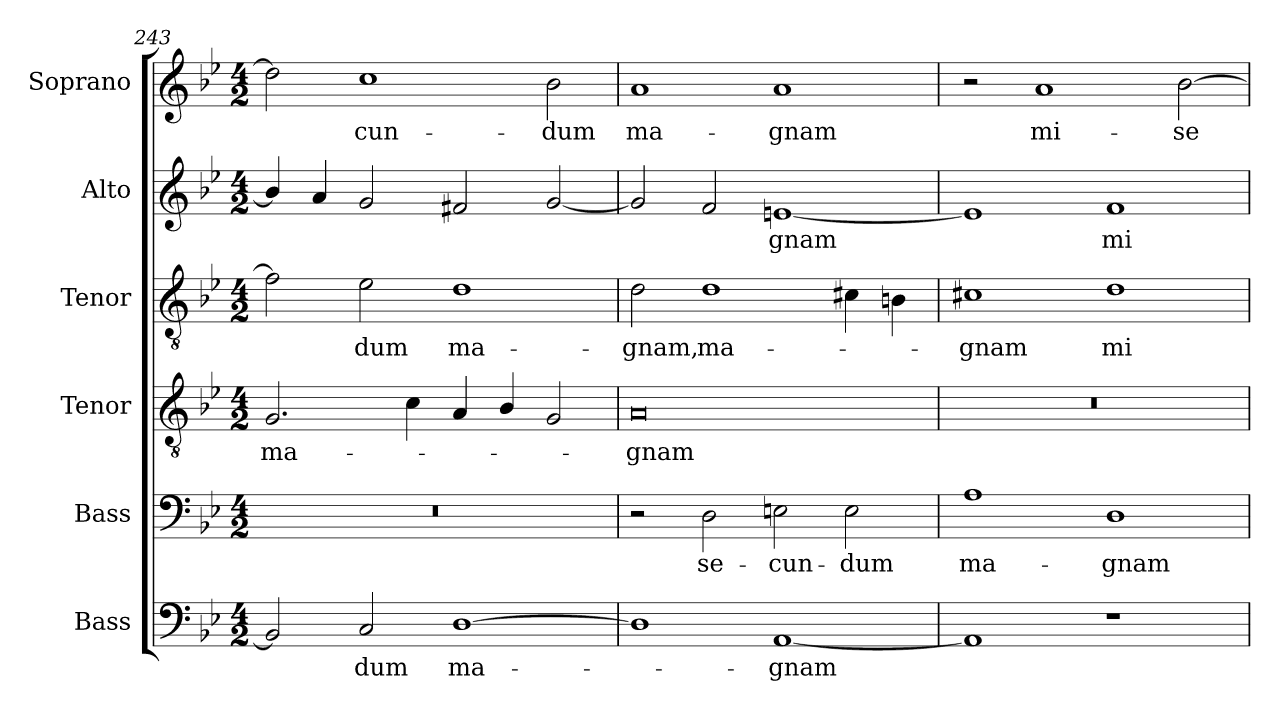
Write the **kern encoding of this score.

**kern	**text	**kern	**text	**kern	**text	**kern	**text	**kern	**text	**kern	**text
*part6	*part6	*part5	*part5	*part4	*part4	*part3	*part3	*part2	*part2	*part1	*part1
*staff6	*staff6	*staff5	*staff5	*staff4	*staff4	*staff3	*staff3	*staff2	*staff2	*staff1	*staff1
*I"Bass	*	*I"Bass	*	*I"Tenor	*	*I"Tenor	*	*I"Alto	*	*I"Soprano	*
*I'B2.	*	*I'B1.	*	*I'T2.	*	*I'T1.	*	*I'A.	*	*I'S.	*
*clefF4	*	*clefF4	*	*clefGv2	*	*clefGv2	*	*clefG2	*	*clefG2	*
*	*	*	*	*ITrd7c12	*	*ITrd7c12	*	*	*	*	*
*k[b-e-]	*	*k[b-e-]	*	*k[b-e-]	*	*k[b-e-]	*	*k[b-e-]	*	*k[b-e-]	*
*B-:	*	*B-:	*	*B-:	*	*B-:	*	*B-:	*	*B-:	*
*M4/2	*	*M4/2	*	*M4/2	*	*M4/2	*	*M4/2	*	*M4/2	*
=243	=243	=243	=243	=243	=243	=243	=243	=243	=243	=243	=243
!	!	!LO:N:vis=1	!	!	!	!	!	!	!	!	!
!	!	!	!	!	!LO:LY:b:color=#000000	!	!	!	!	!	!
2BB-i/]	.	0r	.	2.GGi/	ma-	2Fi\]	.	4b-i/]	.	2ddi\]	.
.	.	.	.	.	.	.	.	4ai/	.	.	.
!	!LO:LY:b:color=#000000	!	!	!	!	!	!	!	!	!	!
!	!	!	!	!	!	!	!LO:LY:b:color=#000000	!	!	!	!
!	!	!	!	!	!	!	!	!	!	!	!LO:LY:b:color=#000000
2Ci/	-dum	.	.	.	.	2E-i\	-dum	2gi/	.	1cci	-cun-
.	.	.	.	4Ci\	.	.	.	.	.	.	.
!	!LO:LY:b:color=#000000	!	!	!	!	!	!	!	!	!	!
!	!	!	!	!	!	!	!LO:LY:b:color=#000000	!	!	!	!
[<1Di	ma-	.	.	4AAi/	.	1Di	ma-	2f#Xi/	.	.	.
.	.	.	.	4BB-i/	.	.	.	.	.	.	.
!	!	!	!	!	!	!	!	!	!	!	!LO:LY:b:color=#000000
.	.	.	.	2GGi/	.	.	.	[<2gi/	.	2b-i\	-dum
=244	=244	=244	=244	=244	=244	=244	=244	=244	=244	=244	=244
!	!	!	!	!	!LO:LY:b:color=#000000	!	!	!	!	!	!
!	!	!	!	!	!	!	!LO:LY:b:color=#000000	!	!	!	!
!	!	!	!	!	!	!	!	!	!	!	!LO:LY:b:color=#000000
1Di]	.	2r	.	0AAi	-gnam	2Di\	-gnam,	2gi/]	.	1ai	ma-
!	!	!	!LO:LY:b:color=#000000	!	!	!	!	!	!	!	!
!	!	!	!	!	!	!	!LO:LY:b:color=#000000	!	!	!	!
.	.	2Di\	se-	.	.	1Di	ma-	2fi/	.	.	.
!	!LO:LY:b:color=#000000	!	!	!	!	!	!	!	!	!	!
!	!	!	!LO:LY:b:color=#000000	!	!	!	!	!	!	!	!
!	!	!	!	!	!	!	!	!	!LO:LY:b:color=#000000	!	!
!	!	!	!	!	!	!	!	!	!	!	!LO:LY:b:color=#000000
[<1AAi	-gnam	2Eni\	-cun-	.	.	.	.	[<1eni	-gnam	1ai	-gnam
!	!	!	!LO:LY:b:color=#000000	!	!	!	!	!	!	!	!
.	.	2Ei\	-dum	.	.	4C#Xi\	.	.	.	.	.
.	.	.	.	.	.	4BBni\	.	.	.	.	.
=245	=245	=245	=245	=245	=245	=245	=245	=245	=245	=245	=245
!	!	!	!LO:LY:b:color=#000000	!LO:N:vis=1	!	!	!	!	!	!	!
!	!	!	!	!	!	!	!LO:LY:b:color=#000000	!	!	!	!
1AAi]	.	1Ai	ma-	0r	.	1C#Xi	-gnam	1ei]	.	2r	.
!	!	!	!	!	!	!	!	!	!	!	!LO:LY:b:color=#000000
.	.	.	.	.	.	.	.	.	.	1ai	mi-
!	!	!	!LO:LY:b:color=#000000	!	!	!	!	!	!	!	!
!	!	!	!	!	!	!	!LO:LY:b:color=#000000	!	!	!	!
!	!	!	!	!	!	!	!	!	!LO:LY:b:color=#000000	!	!
1r	.	1Di	-gnam	.	.	1Di	mi-	1fi	mi-	.	.
!	!	!	!	!	!	!	!	!	!	!	!LO:LY:b:color=#000000
.	.	.	.	.	.	.	.	.	.	[>2b-i\	-se-
=	=	=	=	=	=	=	=	=	=	=	=
*-	*-	*-	*-	*-	*-	*-	*-	*-	*-	*-	*-
